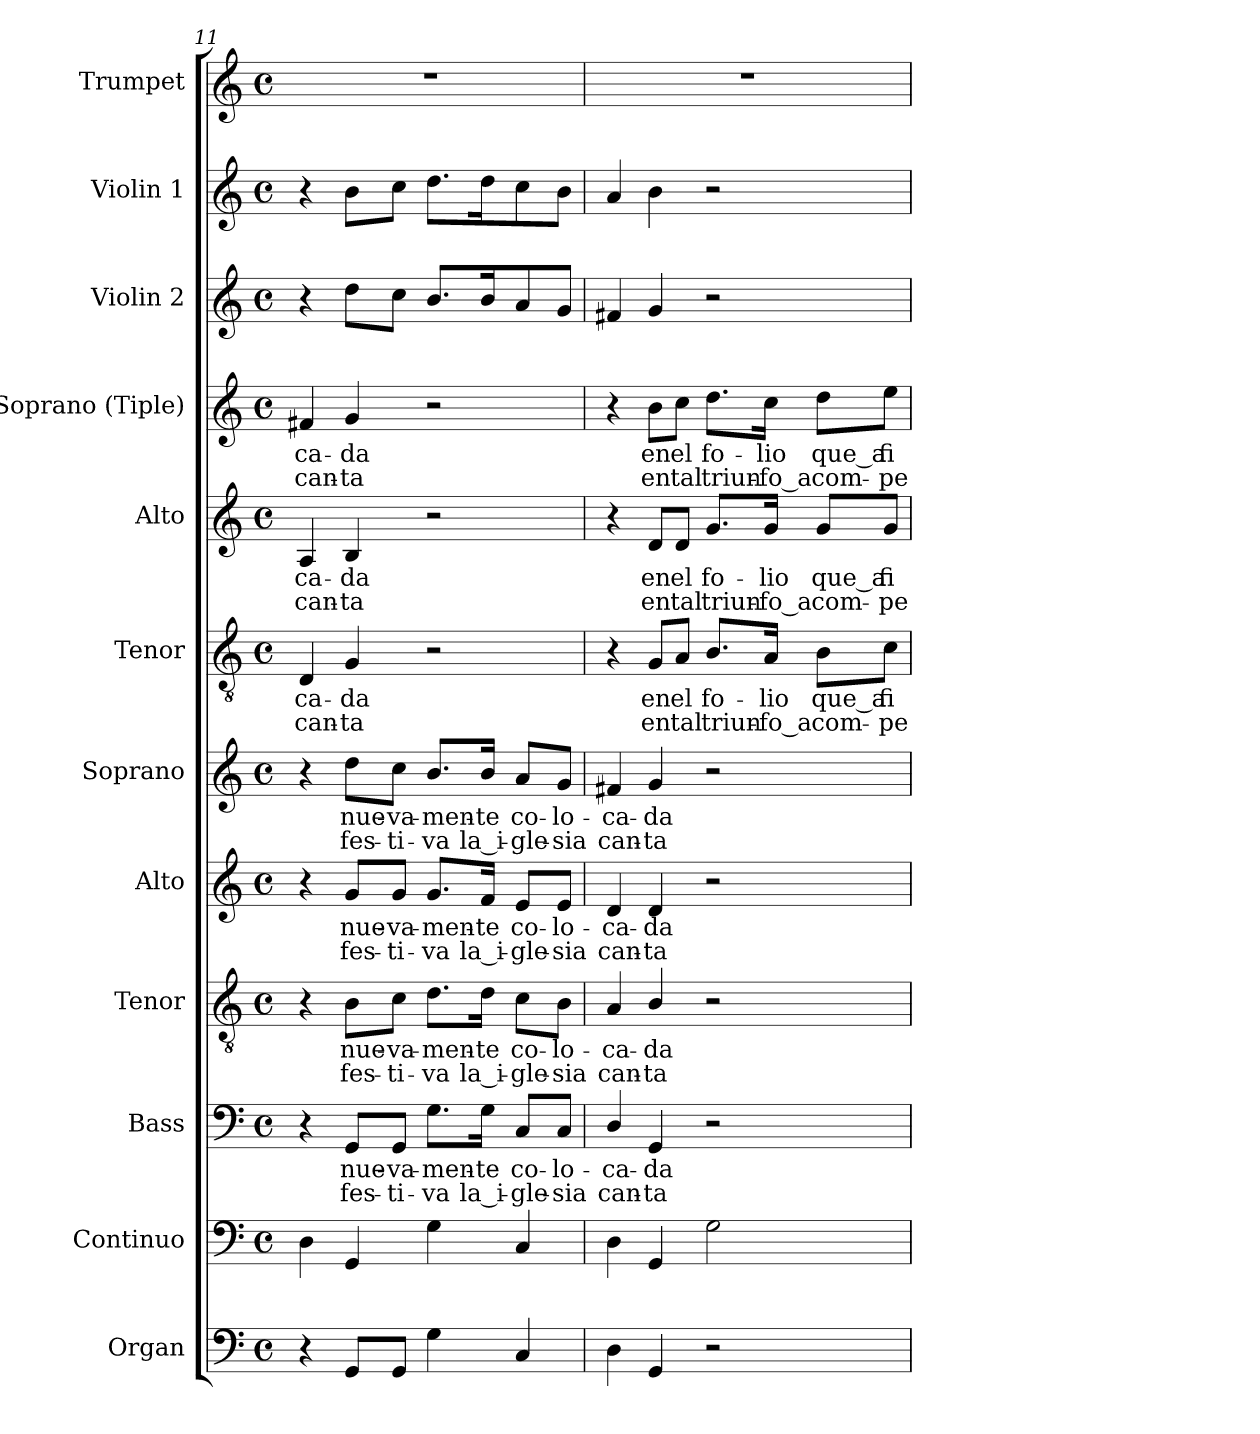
**kern	**kern	**kern	**text	**text	**kern	**text	**text	**kern	**text	**text	**kern	**text	**text	**kern	**text	**text	**kern	**text	**text	**kern	**text	**text	**kern	**kern	**kern
*part12	*part11	*part10	*part10	*part10	*part9	*part9	*part9	*part8	*part8	*part8	*part7	*part7	*part7	*part6	*part6	*part6	*part5	*part5	*part5	*part4	*part4	*part4	*part3	*part2	*part1
*staff12	*staff11	*staff10	*staff10	*staff10	*staff9	*staff9	*staff9	*staff8	*staff8	*staff8	*staff7	*staff7	*staff7	*staff6	*staff6	*staff6	*staff5	*staff5	*staff5	*staff4	*staff4	*staff4	*staff3	*staff2	*staff1
*I"Organ	*I"Continuo	*I"Bass	*	*	*I"Tenor	*	*	*I"Alto	*	*	*I"Soprano	*	*	*I"Tenor	*	*	*I"Alto	*	*	*I"Soprano (Tiple)	*	*	*I"Violin 2	*I"Violin 1	*I"Trumpet
*I'Org.	*I'Cont.	*I'B.	*	*	*I'T.	*	*	*I'A.	*	*	*I'S.	*	*	*I'T.	*	*	*I'A.	*	*	*I'S.	*	*	*I'Vln. 2	*I'Vln. 1	*I'Tpt.
!!LO:PB:g=z
*clefF4	*clefF4	*clefF4	*	*	*clefGv2	*	*	*clefG2	*	*	*clefG2	*	*	*clefGv2	*	*	*clefG2	*	*	*clefG2	*	*	*clefG2	*clefG2	*clefG2
*	*	*	*	*	*ITrd7c12	*	*	*	*	*	*	*	*	*ITrd7c12	*	*	*	*	*	*	*	*	*	*	*
*k[]	*k[]	*k[]	*	*	*k[]	*	*	*k[]	*	*	*k[]	*	*	*k[]	*	*	*k[]	*	*	*k[]	*	*	*k[]	*k[]	*k[]
*C:	*C:	*C:	*	*	*C:	*	*	*C:	*	*	*C:	*	*	*C:	*	*	*C:	*	*	*C:	*	*	*C:	*C:	*C:
*M4/4	*M4/4	*M4/4	*	*	*M4/4	*	*	*M4/4	*	*	*M4/4	*	*	*M4/4	*	*	*M4/4	*	*	*M4/4	*	*	*M4/4	*M4/4	*M4/4
*met(c)	*met(c)	*met(c)	*	*	*met(c)	*	*	*met(c)	*	*	*met(c)	*	*	*met(c)	*	*	*met(c)	*	*	*met(c)	*	*	*met(c)	*met(c)	*met(c)
=11	=11	=11	=11	=11	=11	=11	=11	=11	=11	=11	=11	=11	=11	=11	=11	=11	=11	=11	=11	=11	=11	=11	=11	=11	=11
!	!	!	!	!	!	!	!	!	!	!	!	!	!	!	!LO:LY:b:color=#000000	!LO:LY:b:color=#000000	!	!	!	!	!	!	!	!	!
!	!	!	!	!	!	!	!	!	!	!	!	!	!	!	!	!	!	!LO:LY:b:color=#000000	!LO:LY:b:color=#000000	!	!	!	!	!	!
!	!	!	!	!	!	!	!	!	!	!	!	!	!	!	!	!	!	!	!	!	!LO:LY:b:color=#000000	!LO:LY:b:color=#000000	!	!	!
4r	4Di\	4r	.	.	4r	.	.	4r	.	.	4r	.	.	4DDi/	-ca-	can-	4Ai/	-ca-	can-	4f#Xi/	-ca-	can-	4r	4r	1r
!	!	!	!LO:LY:b:color=#000000	!LO:LY:b:color=#000000	!	!	!	!	!	!	!	!	!	!	!	!	!	!	!	!	!	!	!	!	!
!	!	!	!	!	!	!LO:LY:b:color=#000000	!LO:LY:b:color=#000000	!	!	!	!	!	!	!	!	!	!	!	!	!	!	!	!	!	!
!	!	!	!	!	!	!	!	!	!LO:LY:b:color=#000000	!LO:LY:b:color=#000000	!	!	!	!	!	!	!	!	!	!	!	!	!	!	!
!	!	!	!	!	!	!	!	!	!	!	!	!LO:LY:b:color=#000000	!LO:LY:b:color=#000000	!	!	!	!	!	!	!	!	!	!	!	!
!	!	!	!	!	!	!	!	!	!	!	!	!	!	!	!LO:LY:b:color=#000000	!LO:LY:b:color=#000000	!	!	!	!	!	!	!	!	!
!	!	!	!	!	!	!	!	!	!	!	!	!	!	!	!	!	!	!LO:LY:b:color=#000000	!LO:LY:b:color=#000000	!	!	!	!	!	!
!	!	!	!	!	!	!	!	!	!	!	!	!	!	!	!	!	!	!	!	!	!LO:LY:b:color=#000000	!LO:LY:b:color=#000000	!	!	!
8GGi/L	4GGi/	8GGi/L	nue-	fes-	8BBi\L	nue-	fes-	8gi/L	nue-	fes-	8ddi\L	nue-	fes-	4GGi/	-da	-ta	4Bi/	-da	-ta	4gi/	-da	-ta	8ddi\L	8bi\L	.
!	!	!	!LO:LY:b:color=#000000	!LO:LY:b:color=#000000	!	!	!	!	!	!	!	!	!	!	!	!	!	!	!	!	!	!	!	!	!
!	!	!	!	!	!	!LO:LY:b:color=#000000	!LO:LY:b:color=#000000	!	!	!	!	!	!	!	!	!	!	!	!	!	!	!	!	!	!
!	!	!	!	!	!	!	!	!	!LO:LY:b:color=#000000	!LO:LY:b:color=#000000	!	!	!	!	!	!	!	!	!	!	!	!	!	!	!
!	!	!	!	!	!	!	!	!	!	!	!	!LO:LY:b:color=#000000	!LO:LY:b:color=#000000	!	!	!	!	!	!	!	!	!	!	!	!
8GGi/J	.	8GGi/J	-va-	-ti-	8Ci\J	-va-	-ti-	8gi/J	-va-	-ti-	8cci\J	-va-	-ti-	.	.	.	.	.	.	.	.	.	8cci\J	8cci\J	.
!	!	!	!LO:LY:b:color=#000000	!LO:LY:b:color=#000000	!	!	!	!	!	!	!	!	!	!	!	!	!	!	!	!	!	!	!	!	!
!	!	!	!	!	!	!LO:LY:b:color=#000000	!LO:LY:b:color=#000000	!	!	!	!	!	!	!	!	!	!	!	!	!	!	!	!	!	!
!	!	!	!	!	!	!	!	!	!LO:LY:b:color=#000000	!LO:LY:b:color=#000000	!	!	!	!	!	!	!	!	!	!	!	!	!	!	!
!	!	!	!	!	!	!	!	!	!	!	!	!LO:LY:b:color=#000000	!LO:LY:b:color=#000000	!	!	!	!	!	!	!	!	!	!	!	!
4Gi\	4Gi\	8.Gi\L	-men-	-va	8.Di\L	-men-	-va	8.gi/L	-men-	-va	8.bi/L	-men-	-va	2r	.	.	2r	.	.	2r	.	.	8.bi/L	8.ddi\L	.
!	!	!	!LO:LY:b:color=#000000	!LO:LY:b:color=#000000	!	!	!	!	!	!	!	!	!	!	!	!	!	!	!	!	!	!	!	!	!
!	!	!	!	!	!	!LO:LY:b:color=#000000	!LO:LY:b:color=#000000	!	!	!	!	!	!	!	!	!	!	!	!	!	!	!	!	!	!
!	!	!	!	!	!	!	!	!	!LO:LY:b:color=#000000	!LO:LY:b:color=#000000	!	!	!	!	!	!	!	!	!	!	!	!	!	!	!
!	!	!	!	!	!	!	!	!	!	!	!	!LO:LY:b:color=#000000	!LO:LY:b:color=#000000	!	!	!	!	!	!	!	!	!	!	!	!
.	.	16Gi\Jk	-te	la_i-	16Di\Jk	-te	la_i-	16fi/Jk	-te	la_i-	16bi/Jk	-te	la_i-	.	.	.	.	.	.	.	.	.	16bi/k	16ddi\k	.
!	!	!	!LO:LY:b:color=#000000	!LO:LY:b:color=#000000	!	!	!	!	!	!	!	!	!	!	!	!	!	!	!	!	!	!	!	!	!
!	!	!	!	!	!	!LO:LY:b:color=#000000	!LO:LY:b:color=#000000	!	!	!	!	!	!	!	!	!	!	!	!	!	!	!	!	!	!
!	!	!	!	!	!	!	!	!	!LO:LY:b:color=#000000	!LO:LY:b:color=#000000	!	!	!	!	!	!	!	!	!	!	!	!	!	!	!
!	!	!	!	!	!	!	!	!	!	!	!	!LO:LY:b:color=#000000	!LO:LY:b:color=#000000	!	!	!	!	!	!	!	!	!	!	!	!
4Ci/	4Ci/	8Ci/L	co-	-gle-	8Ci\L	co-	-gle-	8ei/L	co-	-gle-	8ai/L	co-	-gle-	.	.	.	.	.	.	.	.	.	8ai/	8cci\	.
!	!	!	!LO:LY:b:color=#000000	!LO:LY:b:color=#000000	!	!	!	!	!	!	!	!	!	!	!	!	!	!	!	!	!	!	!	!	!
!	!	!	!	!	!	!LO:LY:b:color=#000000	!LO:LY:b:color=#000000	!	!	!	!	!	!	!	!	!	!	!	!	!	!	!	!	!	!
!	!	!	!	!	!	!	!	!	!LO:LY:b:color=#000000	!LO:LY:b:color=#000000	!	!	!	!	!	!	!	!	!	!	!	!	!	!	!
!	!	!	!	!	!	!	!	!	!	!	!	!LO:LY:b:color=#000000	!LO:LY:b:color=#000000	!	!	!	!	!	!	!	!	!	!	!	!
.	.	8Ci/J	-lo-	-sia	8BBi\J	-lo-	-sia	8ei/J	-lo-	-sia	8gi/J	-lo-	-sia	.	.	.	.	.	.	.	.	.	8gi/J	8bi\J	.
=12	=12	=12	=12	=12	=12	=12	=12	=12	=12	=12	=12	=12	=12	=12	=12	=12	=12	=12	=12	=12	=12	=12	=12	=12	=12
!	!	!	!LO:LY:b:color=#000000	!LO:LY:b:color=#000000	!	!	!	!	!	!	!	!	!	!	!	!	!	!	!	!	!	!	!	!	!
!	!	!	!	!	!	!LO:LY:b:color=#000000	!LO:LY:b:color=#000000	!	!	!	!	!	!	!	!	!	!	!	!	!	!	!	!	!	!
!	!	!	!	!	!	!	!	!	!LO:LY:b:color=#000000	!LO:LY:b:color=#000000	!	!	!	!	!	!	!	!	!	!	!	!	!	!	!
!	!	!	!	!	!	!	!	!	!	!	!	!LO:LY:b:color=#000000	!LO:LY:b:color=#000000	!	!	!	!	!	!	!	!	!	!	!	!
4Di\	4Di\	4Di/	-ca-	can-	4AAi/	-ca-	can-	4di/	-ca-	can-	4f#Xi/	-ca-	can-	4r	.	.	4r	.	.	4r	.	.	4f#Xi/	4ai/	1r
!	!	!	!LO:LY:b:color=#000000	!LO:LY:b:color=#000000	!	!	!	!	!	!	!	!	!	!	!	!	!	!	!	!	!	!	!	!	!
!	!	!	!	!	!	!LO:LY:b:color=#000000	!LO:LY:b:color=#000000	!	!	!	!	!	!	!	!	!	!	!	!	!	!	!	!	!	!
!	!	!	!	!	!	!	!	!	!LO:LY:b:color=#000000	!LO:LY:b:color=#000000	!	!	!	!	!	!	!	!	!	!	!	!	!	!	!
!	!	!	!	!	!	!	!	!	!	!	!	!LO:LY:b:color=#000000	!LO:LY:b:color=#000000	!	!	!	!	!	!	!	!	!	!	!	!
!	!	!	!	!	!	!	!	!	!	!	!	!	!	!	!LO:LY:b:color=#000000	!LO:LY:b:color=#000000	!	!	!	!	!	!	!	!	!
!	!	!	!	!	!	!	!	!	!	!	!	!	!	!	!	!	!	!LO:LY:b:color=#000000	!LO:LY:b:color=#000000	!	!	!	!	!	!
!	!	!	!	!	!	!	!	!	!	!	!	!	!	!	!	!	!	!	!	!	!LO:LY:b:color=#000000	!LO:LY:b:color=#000000	!	!	!
4GGi/	4GGi/	4GGi/	-da	-ta	4BBi/	-da	-ta	4di/	-da	-ta	4gi/	-da	-ta	8GGi/L	en	en	8di/L	en	en	8bi\L	en	en	4gi/	4bi\	.
!	!	!	!	!	!	!	!	!	!	!	!	!	!	!	!LO:LY:b:color=#000000	!LO:LY:b:color=#000000	!	!	!	!	!	!	!	!	!
!	!	!	!	!	!	!	!	!	!	!	!	!	!	!	!	!	!	!LO:LY:b:color=#000000	!LO:LY:b:color=#000000	!	!	!	!	!	!
!	!	!	!	!	!	!	!	!	!	!	!	!	!	!	!	!	!	!	!	!	!LO:LY:b:color=#000000	!LO:LY:b:color=#000000	!	!	!
.	.	.	.	.	.	.	.	.	.	.	.	.	.	8AAi/J	el	tal	8di/J	el	tal	8cci\J	el	tal	.	.	.
!	!	!	!	!	!	!	!	!	!	!	!	!	!	!	!LO:LY:b:color=#000000	!LO:LY:b:color=#000000	!	!	!	!	!	!	!	!	!
!	!	!	!	!	!	!	!	!	!	!	!	!	!	!	!	!	!	!LO:LY:b:color=#000000	!LO:LY:b:color=#000000	!	!	!	!	!	!
!	!	!	!	!	!	!	!	!	!	!	!	!	!	!	!	!	!	!	!	!	!LO:LY:b:color=#000000	!LO:LY:b:color=#000000	!	!	!
2r	2Gi\	2r	.	.	2r	.	.	2r	.	.	2r	.	.	8.BBi/L	fo-	triun-	8.gi/L	fo-	triun-	8.ddi\L	fo-	triun-	2r	2r	.
!	!	!	!	!	!	!	!	!	!	!	!	!	!	!	!LO:LY:b:color=#000000	!LO:LY:b:color=#000000	!	!	!	!	!	!	!	!	!
!	!	!	!	!	!	!	!	!	!	!	!	!	!	!	!	!	!	!LO:LY:b:color=#000000	!LO:LY:b:color=#000000	!	!	!	!	!	!
!	!	!	!	!	!	!	!	!	!	!	!	!	!	!	!	!	!	!	!	!	!LO:LY:b:color=#000000	!LO:LY:b:color=#000000	!	!	!
.	.	.	.	.	.	.	.	.	.	.	.	.	.	16AAi/Jk	-lio	-fo_a	16gi/Jk	-lio	-fo_a	16cci\Jk	-lio	-fo_a	.	.	.
!	!	!	!	!	!	!	!	!	!	!	!	!	!	!	!LO:LY:b:color=#000000	!LO:LY:b:color=#000000	!	!	!	!	!	!	!	!	!
!	!	!	!	!	!	!	!	!	!	!	!	!	!	!	!	!	!	!LO:LY:b:color=#000000	!LO:LY:b:color=#000000	!	!	!	!	!	!
!	!	!	!	!	!	!	!	!	!	!	!	!	!	!	!	!	!	!	!	!	!LO:LY:b:color=#000000	!LO:LY:b:color=#000000	!	!	!
.	.	.	.	.	.	.	.	.	.	.	.	.	.	8BBi\L	que_a	com-	8gi/L	que_a	com-	8ddi\L	que_a	com-	.	.	.
!	!	!	!	!	!	!	!	!	!	!	!	!	!	!	!LO:LY:b:color=#000000	!LO:LY:b:color=#000000	!	!	!	!	!	!	!	!	!
!	!	!	!	!	!	!	!	!	!	!	!	!	!	!	!	!	!	!LO:LY:b:color=#000000	!LO:LY:b:color=#000000	!	!	!	!	!	!
!	!	!	!	!	!	!	!	!	!	!	!	!	!	!	!	!	!	!	!	!	!LO:LY:b:color=#000000	!LO:LY:b:color=#000000	!	!	!
.	.	.	.	.	.	.	.	.	.	.	.	.	.	8Ci\J	fi-	-pe-	8gi/J	fi-	-pe-	8eei\J	fi-	-pe-	.	.	.
=	=	=	=	=	=	=	=	=	=	=	=	=	=	=	=	=	=	=	=	=	=	=	=	=	=
*-	*-	*-	*-	*-	*-	*-	*-	*-	*-	*-	*-	*-	*-	*-	*-	*-	*-	*-	*-	*-	*-	*-	*-	*-	*-
